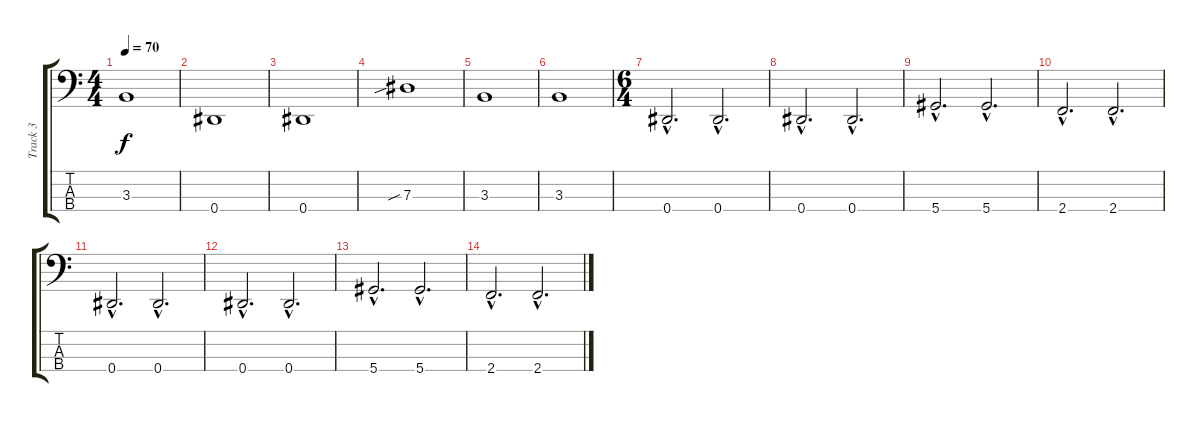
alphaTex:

\track ("Track 3" "Track 3") {instrument electricbassfinger}
\staff {score tabs}
\tuning (Gb2 Db2 Ab1 Eb1) {hide}
\ts (4 4)
\tempo 70
\clef f4
\ks c
3.3.1{dy f} |
0.4.1 |
0.4.1 |
7.3{sib}.1 |
3.3.1 |
3.3.1 |
\ts (6 4)
0.4{hac}.2{d} 0.4{hac}.2{d} |
0.4{hac}.2{d} 0.4{hac}.2{d} |
5.4{hac}.2{d} 5.4{hac}.2{d} |
2.4{hac}.2{d} 2.4{hac}.2{d} |
0.4{hac}.2{d} 0.4{hac}.2{d} |
0.4{hac}.2{d} 0.4{hac}.2{d} |
5.4{hac}.2{d} 5.4{hac}.2{d} |
2.4{hac}.2{d} 2.4{hac}.2{d}
